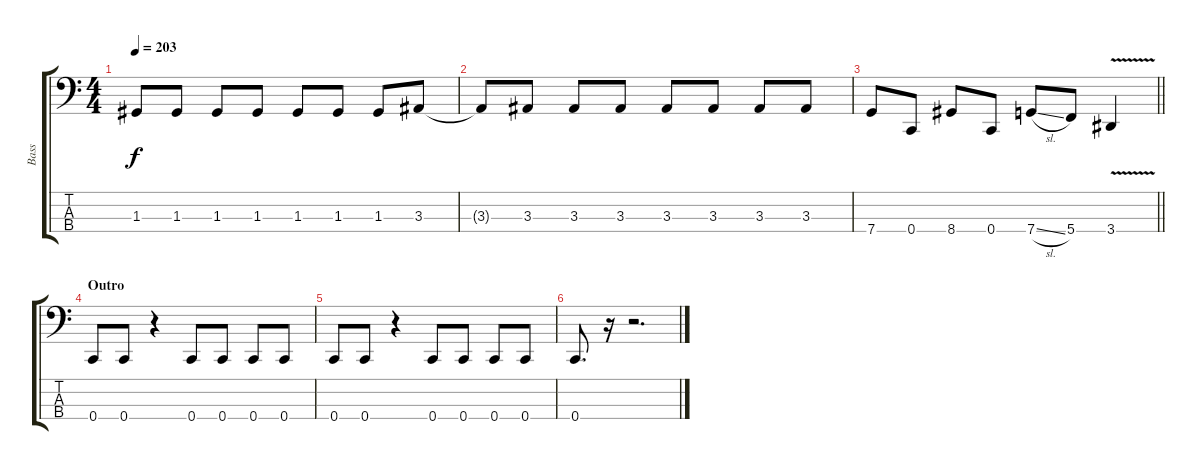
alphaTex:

\track ("Bass" "Bass") {instrument electricbasspick}
\staff {score tabs}
\tuning (F2 C2 G1 C1) {hide}
\ts (4 4)
\tempo 203
\clef f4
\ks c
1.3{t}.8{dy f} 1.3.8 1.3.8 1.3.8 1.3.8 1.3.8 1.3.8 3.3.8 |
3.3{t}.8 3.3.8 3.3.8 3.3.8 3.3.8 3.3.8 3.3.8 3.3.8 |
\barLineRight lightlight
7.4.8 0.4.8 8.4.8 0.4.8 7.4{sl}.8 5.4.8 3.4{v}.4 |
\section ("" "Outro")
0.4.8{volume 14} 0.4.8 r.4 0.4.8 0.4.8 0.4.8 0.4.8 |
0.4.8 0.4.8 r.4 0.4.8 0.4.8 0.4.8 0.4.8 |
0.4.8{d} r.16 r.2{d}
